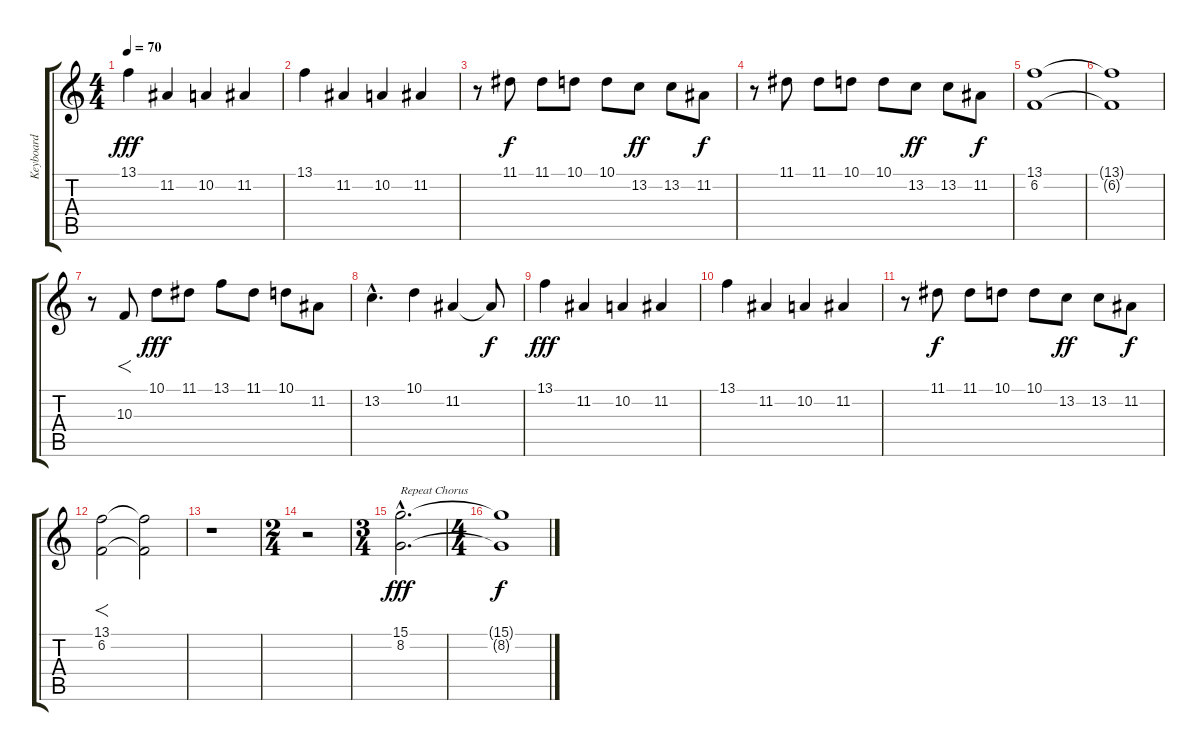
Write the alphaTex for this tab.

\track ("Keyboard" "Keyboard") {instrument stringensemble1}
\staff {score tabs}
\tuning (E4 B3 G3 D3 A2 E2) {hide}
\ts (4 4)
\tempo 70
\clef g2
\ks c
13.1.4{dy fff} 11.2.4 10.2.4 11.2.4 |
13.1.4 11.2.4 10.2.4 11.2.4 |
r.8 11.1.8{dy f} 11.1.8 10.1.8 10.1.8 13.2.8{dy ff} 13.2.8 11.2.8{dy f} |
r.8 11.1.8 11.1.8 10.1.8 10.1.8 13.2.8{dy ff} 13.2.8 11.2.8{dy f} |
(13.1 6.2).1 |
(13.1{t} 6.2{t}).1 |
r.8 10.3.8{f} 10.1.8{dy fff} 11.1.8 13.1.8 11.1.8 10.1.8 11.2.8 |
13.2{hac}.4{d} 10.1.4 11.2.4 11.2{t}.8{dy f} |
13.1.4{dy fff} 11.2.4 10.2.4 11.2.4 |
13.1.4 11.2.4 10.2.4 11.2.4 |
r.8 11.1.8{dy f} 11.1.8 10.1.8 10.1.8 13.2.8{dy ff} 13.2.8 11.2.8{dy f} |
(13.1 6.2).2{f} (13.1{t} 6.2{t}).2 |
r.1 |
\ts (2 4)
r.2 |
\ts (3 4)
(15.1{hac} 8.2{hac}).2{d txt "Repeat Chorus" dy fff} |
\ts (4 4)
(15.1{t} 8.2{t}).1{dy f}
